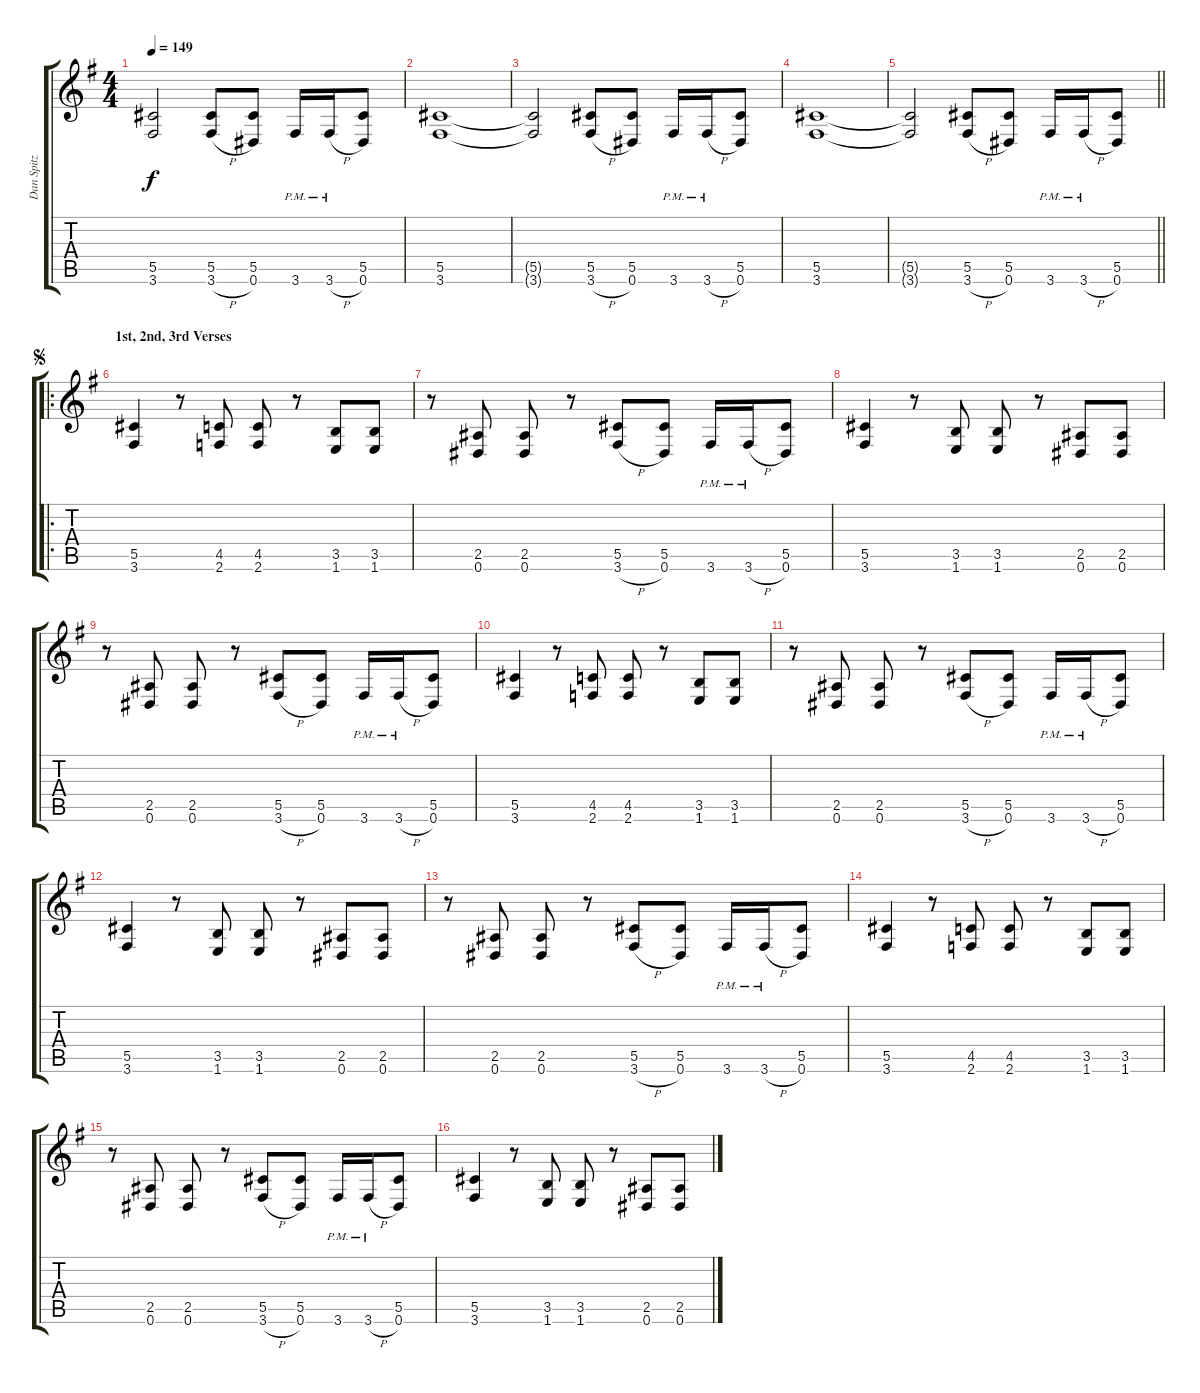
\track ("Dan Spitz" "Dan Spitz") {instrument overdrivenguitar}
\staff {score tabs}
\tuning (Eb4 Bb3 Gb3 Db3 Ab2 Eb2) {hide}
\ts (4 4)
\tempo 149
\clef g2
\ks g
(5.5{t} 3.6{t}).2{dy f} (5.5 3.6{h}).8 (5.5 0.6).8 3.6{pm}.16 3.6{h pm}.16 (5.5 0.6).8 |
(5.5 3.6).1 |
(5.5{t} 3.6{t}).2 (5.5 3.6{h}).8 (5.5 0.6).8 3.6{pm}.16 3.6{h pm}.16 (5.5 0.6).8 |
(5.5 3.6).1 |
\barLineRight lightlight
(5.5{t} 3.6{t}).2 (5.5 3.6{h}).8 (5.5 0.6).8 3.6{pm}.16 3.6{h pm}.16 (5.5 0.6).8 |
\ro
\section ("" "1st, 2nd, 3rd Verses")
\jump segno
(5.5 3.6).4 r.8 (4.5 2.6).8 (4.5 2.6).8 r.8 (3.5 1.6).8 (3.5 1.6).8 |
r.8 (2.5 0.6).8 (2.5 0.6).8 r.8 (5.5 3.6{h}).8 (5.5 0.6).8 3.6{pm}.16 3.6{h pm}.16 (5.5 0.6).8 |
(5.5 3.6).4 r.8 (3.5 1.6).8 (3.5 1.6).8 r.8 (2.5 0.6).8 (2.5 0.6).8 |
r.8 (2.5 0.6).8 (2.5 0.6).8 r.8 (5.5 3.6{h}).8 (5.5 0.6).8 3.6{pm}.16 3.6{h pm}.16 (5.5 0.6).8 |
(5.5 3.6).4 r.8 (4.5 2.6).8 (4.5 2.6).8 r.8 (3.5 1.6).8 (3.5 1.6).8 |
r.8 (2.5 0.6).8 (2.5 0.6).8 r.8 (5.5 3.6{h}).8 (5.5 0.6).8 3.6{pm}.16 3.6{h pm}.16 (5.5 0.6).8 |
(5.5 3.6).4 r.8 (3.5 1.6).8 (3.5 1.6).8 r.8 (2.5 0.6).8 (2.5 0.6).8 |
r.8 (2.5 0.6).8 (2.5 0.6).8 r.8 (5.5 3.6{h}).8 (5.5 0.6).8 3.6{pm}.16 3.6{h pm}.16 (5.5 0.6).8 |
(5.5 3.6).4 r.8 (4.5 2.6).8 (4.5 2.6).8 r.8 (3.5 1.6).8 (3.5 1.6).8 |
r.8 (2.5 0.6).8 (2.5 0.6).8 r.8 (5.5 3.6{h}).8 (5.5 0.6).8 3.6{pm}.16 3.6{h pm}.16 (5.5 0.6).8 |
(5.5 3.6).4 r.8 (3.5 1.6).8 (3.5 1.6).8 r.8 (2.5 0.6).8 (2.5 0.6).8
